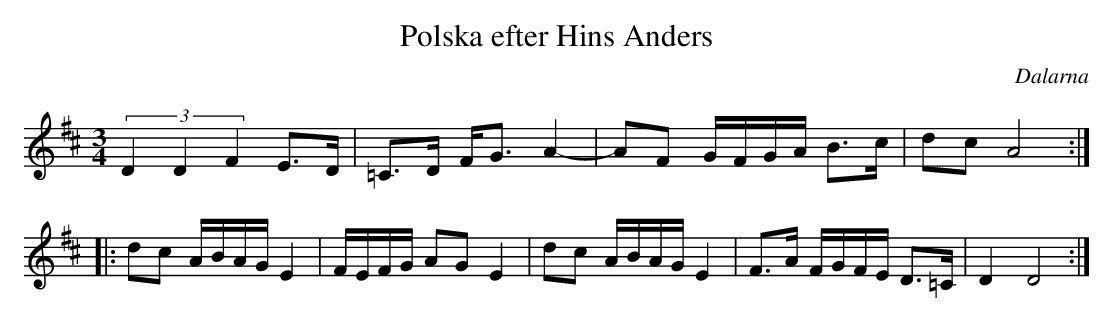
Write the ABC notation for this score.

X:1
T: Polska efter Hins Anders
O: Dalarna
M: 3/4
L: 1/8
K: D
(3D2 D2 F2 E>D | =C>D F<G A2- | AF G/F/G/A/ B>c | dc A4 :|
|: dc A/B/A/G/ E2 | F/E/F/G/ AG E2 | dc A/B/A/G/ E2 | F>A F/G/F/E/ D>=C | D2 D4 :|
